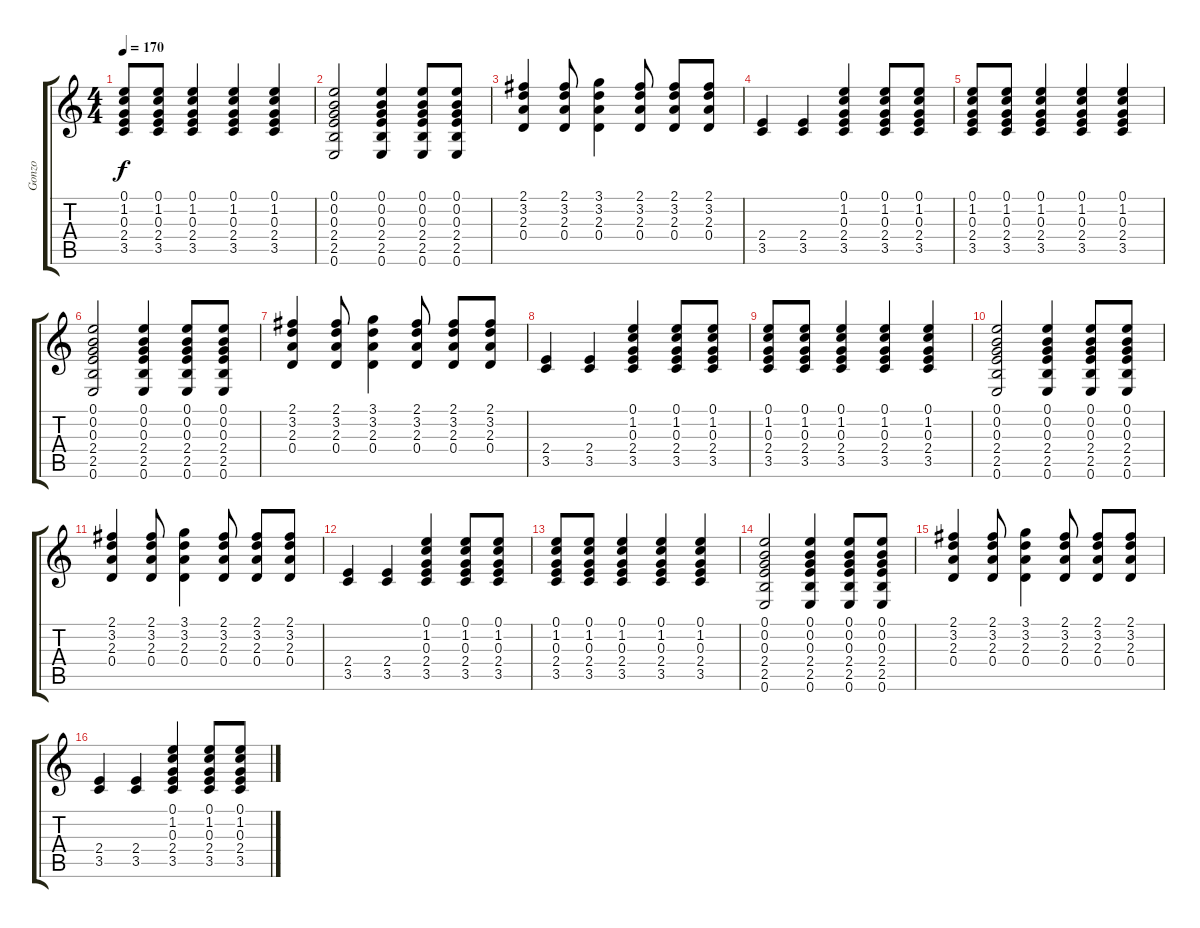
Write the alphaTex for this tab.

\track ("Gonzo" "Gonzo") {instrument acousticguitarsteel}
\staff {score tabs}
\tuning (E4 B3 G3 D3 A2 E2) {hide}
\ts (4 4)
\tempo 170
\clef g2
\ks c
(0.1 1.2 0.3 2.4 3.5).8{dy f} (0.1 1.2 0.3 2.4 3.5).8 (0.1 1.2 0.3 2.4 3.5).4 (0.1 1.2 0.3 2.4 3.5).4 (0.1 1.2 0.3 2.4 3.5).4 |
(0.1 0.2 0.3 2.4 2.5 0.6).2 (0.1 0.2 0.3 2.4 2.5 0.6).4 (0.1 0.2 0.3 2.4 2.5 0.6).8 (0.1 0.2 0.3 2.4 2.5 0.6).8 |
(2.1 3.2 2.3 0.4).4 (2.1 3.2 2.3 0.4).8 (3.1 3.2 2.3 0.4).4 (2.1 3.2 2.3 0.4).8 (2.1 3.2 2.3 0.4).8 (2.1 3.2 2.3 0.4).8 |
(2.4 3.5).4 (2.4 3.5).4 (0.1 1.2 0.3 2.4 3.5).4 (0.1 1.2 0.3 2.4 3.5).8 (0.1 1.2 0.3 2.4 3.5).8 |
(0.1 1.2 0.3 2.4 3.5).8 (0.1 1.2 0.3 2.4 3.5).8 (0.1 1.2 0.3 2.4 3.5).4 (0.1 1.2 0.3 2.4 3.5).4 (0.1 1.2 0.3 2.4 3.5).4 |
(0.1 0.2 0.3 2.4 2.5 0.6).2 (0.1 0.2 0.3 2.4 2.5 0.6).4 (0.1 0.2 0.3 2.4 2.5 0.6).8 (0.1 0.2 0.3 2.4 2.5 0.6).8 |
(2.1 3.2 2.3 0.4).4 (2.1 3.2 2.3 0.4).8 (3.1 3.2 2.3 0.4).4 (2.1 3.2 2.3 0.4).8 (2.1 3.2 2.3 0.4).8 (2.1 3.2 2.3 0.4).8 |
(2.4 3.5).4 (2.4 3.5).4 (0.1 1.2 0.3 2.4 3.5).4 (0.1 1.2 0.3 2.4 3.5).8 (0.1 1.2 0.3 2.4 3.5).8 |
(0.1 1.2 0.3 2.4 3.5).8 (0.1 1.2 0.3 2.4 3.5).8 (0.1 1.2 0.3 2.4 3.5).4 (0.1 1.2 0.3 2.4 3.5).4 (0.1 1.2 0.3 2.4 3.5).4 |
(0.1 0.2 0.3 2.4 2.5 0.6).2 (0.1 0.2 0.3 2.4 2.5 0.6).4 (0.1 0.2 0.3 2.4 2.5 0.6).8 (0.1 0.2 0.3 2.4 2.5 0.6).8 |
(2.1 3.2 2.3 0.4).4 (2.1 3.2 2.3 0.4).8 (3.1 3.2 2.3 0.4).4 (2.1 3.2 2.3 0.4).8 (2.1 3.2 2.3 0.4).8 (2.1 3.2 2.3 0.4).8 |
(2.4 3.5).4 (2.4 3.5).4 (0.1 1.2 0.3 2.4 3.5).4 (0.1 1.2 0.3 2.4 3.5).8 (0.1 1.2 0.3 2.4 3.5).8 |
(0.1 1.2 0.3 2.4 3.5).8 (0.1 1.2 0.3 2.4 3.5).8 (0.1 1.2 0.3 2.4 3.5).4 (0.1 1.2 0.3 2.4 3.5).4 (0.1 1.2 0.3 2.4 3.5).4 |
(0.1 0.2 0.3 2.4 2.5 0.6).2 (0.1 0.2 0.3 2.4 2.5 0.6).4 (0.1 0.2 0.3 2.4 2.5 0.6).8 (0.1 0.2 0.3 2.4 2.5 0.6).8 |
(2.1 3.2 2.3 0.4).4 (2.1 3.2 2.3 0.4).8 (3.1 3.2 2.3 0.4).4 (2.1 3.2 2.3 0.4).8 (2.1 3.2 2.3 0.4).8 (2.1 3.2 2.3 0.4).8 |
(2.4 3.5).4 (2.4 3.5).4 (0.1 1.2 0.3 2.4 3.5).4 (0.1 1.2 0.3 2.4 3.5).8 (0.1 1.2 0.3 2.4 3.5).8
